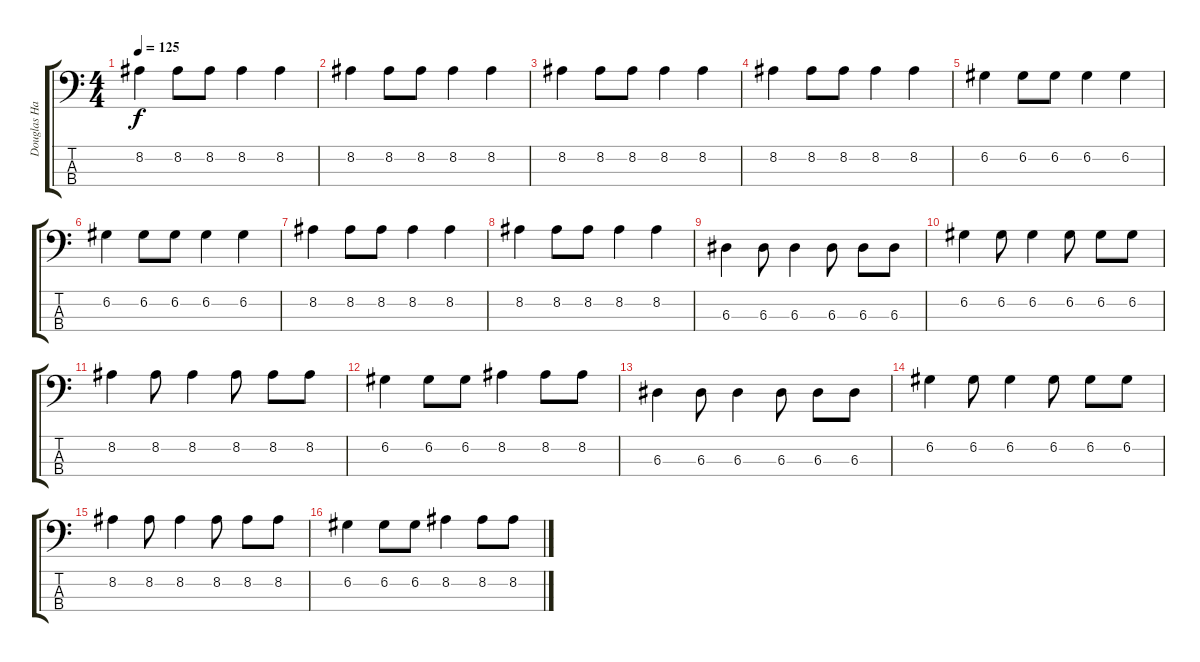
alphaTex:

\track ("Douglas Hart" "Douglas Ha") {instrument electricbassfinger}
\staff {score tabs}
\tuning (G2 D2 A1 E1) {hide}
\ts (4 4)
\tempo 125
\clef f4
\ks c
8.2.4{dy f} 8.2.8 8.2.8 8.2.4 8.2.4 |
8.2.4 8.2.8 8.2.8 8.2.4 8.2.4 |
8.2.4 8.2.8 8.2.8 8.2.4 8.2.4 |
8.2.4 8.2.8 8.2.8 8.2.4 8.2.4 |
6.2.4 6.2.8 6.2.8 6.2.4 6.2.4 |
6.2.4 6.2.8 6.2.8 6.2.4 6.2.4 |
8.2.4 8.2.8 8.2.8 8.2.4 8.2.4 |
8.2.4 8.2.8 8.2.8 8.2.4 8.2.4 |
6.3.4 6.3.8 6.3.4 6.3.8 6.3.8 6.3.8 |
6.2.4 6.2.8 6.2.4 6.2.8 6.2.8 6.2.8 |
8.2.4 8.2.8 8.2.4 8.2.8 8.2.8 8.2.8 |
6.2.4 6.2.8 6.2.8 8.2.4 8.2.8 8.2.8 |
6.3.4 6.3.8 6.3.4 6.3.8 6.3.8 6.3.8 |
6.2.4 6.2.8 6.2.4 6.2.8 6.2.8 6.2.8 |
8.2.4 8.2.8 8.2.4 8.2.8 8.2.8 8.2.8 |
6.2.4 6.2.8 6.2.8 8.2.4 8.2.8 8.2.8
